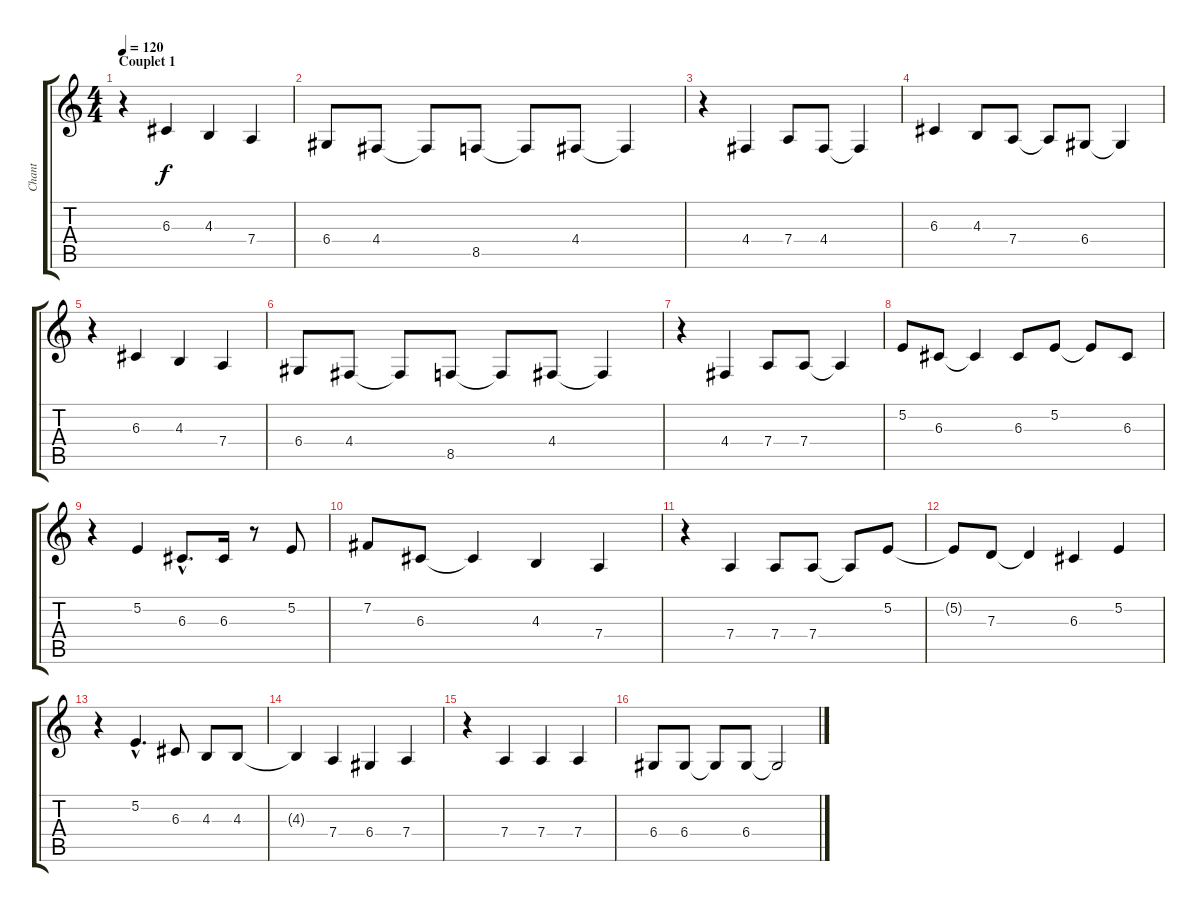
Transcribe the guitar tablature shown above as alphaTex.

\track ("Chant" "Chant") {instrument synthvoice}
\staff {score tabs}
\tuning (E4 B3 G3 D3 A2 E2) {hide}
\ts (4 4)
\section ("" "Couplet 1")
\tempo 120
\clef g2
\ks c
r.4{dy f instrument synthvoice} 6.3.4 4.3.4 7.4.4 |
6.4.8 4.4.8 4.4{t}.8 8.5.8 8.5{t}.8 4.4.8 4.4{t}.4 |
r.4 4.4.4 7.4.8 4.4.8 4.4{t}.4 |
6.3.4 4.3.8 7.4.8 7.4{t}.8 6.4.8 6.4{t}.4 |
r.4 6.3.4 4.3.4 7.4.4 |
6.4.8 4.4.8 4.4{t}.8 8.5.8 8.5{t}.8 4.4.8 4.4{t}.4 |
r.4 4.4.4 7.4.8 7.4.8 7.4{t}.4 |
5.2.8 6.3.8 6.3{t}.4 6.3.8 5.2.8 5.2{t}.8 6.3.8 |
r.4 5.2.4 6.3{hac}.8{d} 6.3.16 r.8 5.2.8 |
7.2.8 6.3.8 6.3{t}.4 4.3.4 7.4.4 |
r.4 7.4.4 7.4.8 7.4.8 7.4{t}.8 5.2.8 |
5.2{t}.8 7.3.8 7.3{t}.4 6.3.4 5.2.4 |
r.4 5.2{hac}.4{d} 6.3.8 4.3.8 4.3.8 |
4.3{t}.4 7.4.4 6.4.4 7.4.4 |
r.4 7.4.4 7.4.4 7.4.4 |
6.4.8 6.4.8 6.4{t}.8 6.4.8 6.4{t}.2
